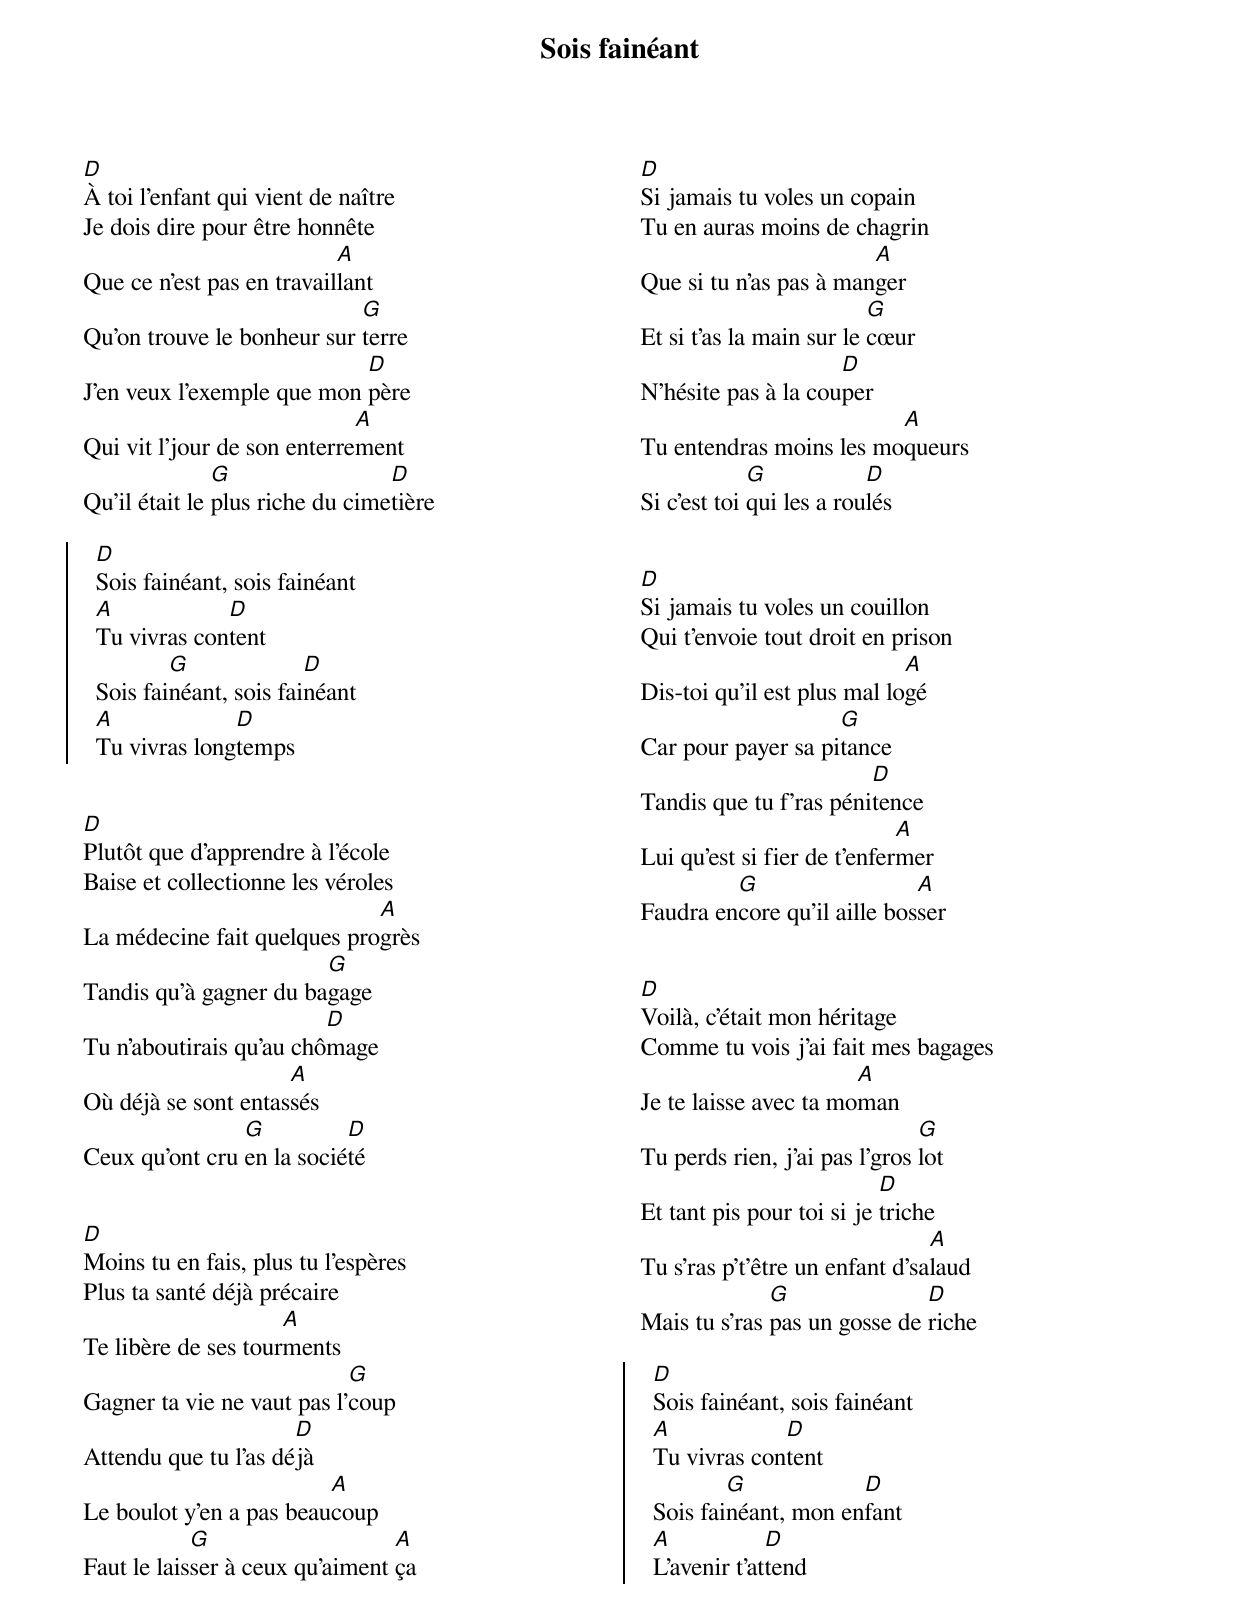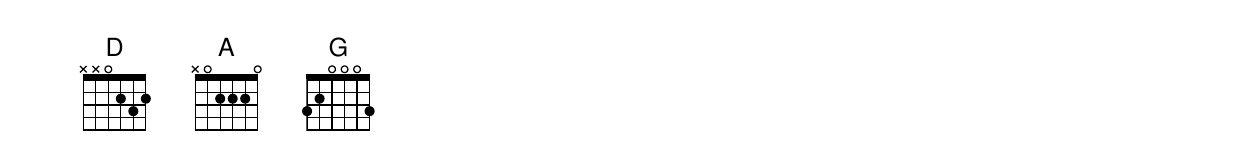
{title: Sois fainéant}
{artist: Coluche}
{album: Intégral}
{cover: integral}
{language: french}
{columns: 2}
{define: D frets X X 0 2 3 2}
{define: A frets X 0 2 2 2 0}
{define: G frets 3 2 0 0 0 3}


[D]À toi l'enfant qui vient de naître
Je dois dire pour être honnête
Que ce n'est pas en travail[A]lant
Qu'on trouve le bonheur sur [G]terre
J'en veux l'exemple que mon [D]père
Qui vit l'jour de son enterre[A]ment
Qu'il était le [G]plus riche du cime[D]tière

{start_of_chorus}
  [D]Sois fainéant, sois fainéant
  [A]Tu vivras con[D]tent
  Sois fai[G]néant, sois fai[D]néant
  [A]Tu vivras long[D]temps
{end_of_chorus}


[D]Plutôt que d'apprendre à l'école
Baise et collectionne les véroles
La médecine fait quelques pro[A]grès
Tandis qu'à gagner du ba[G]gage
Tu n'aboutirais qu'au chô[D]mage
Où déjà se sont entas[A]sés
Ceux qu'ont cru [G]en la socié[D]té


[D]Moins tu en fais, plus tu l'espères
Plus ta santé déjà précaire
Te libère de ses tour[A]ments
Gagner ta vie ne vaut pas l'[G]coup
Attendu que tu l'as dé[D]jà
Le boulot y'en a pas beau[A]coup
Faut le lais[G]ser à ceux qu'aiment [A]ça


[D]Si jamais tu voles un copain
Tu en auras moins de chagrin
Que si tu n'as pas à man[A]ger
Et si t'as la main sur le [G]cœur
N'hésite pas à la cou[D]per
Tu entendras moins les mo[A]queurs
Si c'est toi [G]qui les a rou[D]lés


[D]Si jamais tu voles un couillon
Qui t'envoie tout droit en prison
Dis-toi qu'il est plus mal lo[A]gé
Car pour payer sa pi[G]tance
Tandis que tu f'ras péni[D]tence
Lui qu'est si fier de t'enfer[A]mer
Faudra en[G]core qu'il aille bos[A]ser


[D]Voilà, c'était mon héritage
Comme tu vois j'ai fait mes bagages
Je te laisse avec ta mo[A]man
Tu perds rien, j'ai pas l'gros [G]lot
Et tant pis pour toi si je [D]triche
Tu s'ras p't'être un enfant d'sa[A]laud
Mais tu s'ras [G]pas un gosse de [D]riche

{start_of_chorus}
  [D]Sois fainéant, sois fainéant
  [A]Tu vivras con[D]tent
  Sois fai[G]néant, mon en[D]fant
  [A]L'avenir t'at[D]tend
{end_of_chorus}
